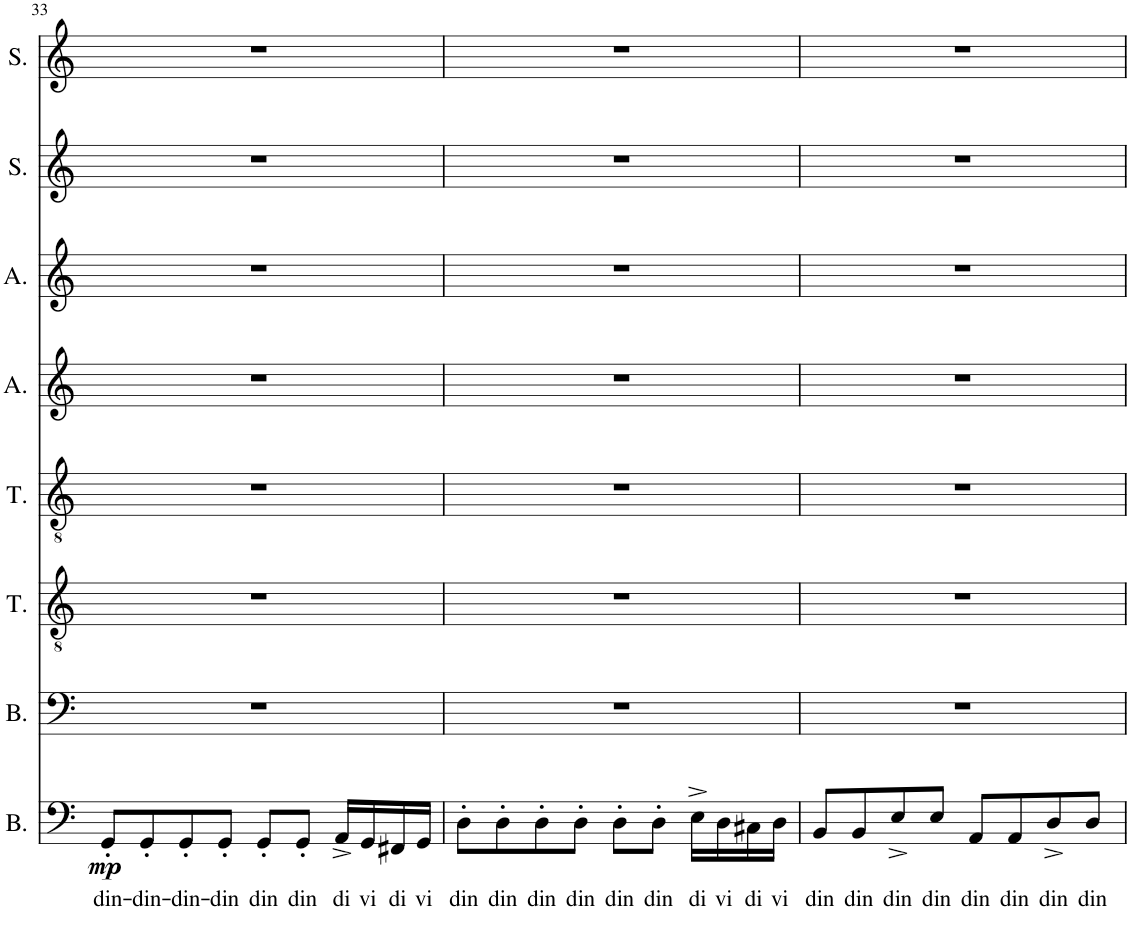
**kern	**text	**dynam	**kern	**kern	**kern	**kern	**kern	**kern	**kern
*part8	*part8	*part8	*part7	*part6	*part5	*part4	*part3	*part2	*part1
*staff8	*staff8	*staff8	*staff7	*staff6	*staff5	*staff4	*staff3	*staff2	*staff1
*I"Bass	*	*	*I"Bass	*I"Tenor	*I"Tenor	*I"Alto	*I"Alto	*I"Soprano	*I"Soprano
*I'B.	*	*	*I'B.	*I'T.	*I'T.	*I'A.	*I'A.	*I'S.	*I'S.
!!LO:PB:g=z
*clefF4	*	*	*clefF4	*clefGv2	*clefGv2	*clefG2	*clefG2	*clefG2	*clefG2
*k[]	*	*	*k[]	*k[]	*k[]	*k[]	*k[]	*k[]	*k[]
*M4/4	*	*	*M4/4	*M4/4	*M4/4	*M4/4	*M4/4	*M4/4	*M4/4
=33	=33	=33	=33	=33	=33	=33	=33	=33	=33
!	!LO:LY:b	!LO:DY:b	!	!	!	!	!	!	!
8GG'/L	din-	mp	1r	1r	1r	1r	1r	1r	1r
!	!LO:LY:b	!	!	!	!	!	!	!	!
8GG'/	-din-	.	.	.	.	.	.	.	.
!	!LO:LY:b	!	!	!	!	!	!	!	!
8GG'/	-din-	.	.	.	.	.	.	.	.
!	!LO:LY:b	!	!	!	!	!	!	!	!
8GG'/J	-din	.	.	.	.	.	.	.	.
!	!LO:LY:b	!	!	!	!	!	!	!	!
8GG'/L	din	.	.	.	.	.	.	.	.
!	!LO:LY:b	!	!	!	!	!	!	!	!
8GG'/J	din	.	.	.	.	.	.	.	.
!	!LO:LY:b	!	!	!	!	!	!	!	!
16AA^/LL	di	.	.	.	.	.	.	.	.
!	!LO:LY:b	!	!	!	!	!	!	!	!
16GG/	vi	.	.	.	.	.	.	.	.
!	!LO:LY:b	!	!	!	!	!	!	!	!
16FF#X/	di	.	.	.	.	.	.	.	.
!	!LO:LY:b	!	!	!	!	!	!	!	!
16GG/JJ	vi	.	.	.	.	.	.	.	.
=34	=34	=34	=34	=34	=34	=34	=34	=34	=34
!	!LO:LY:b	!	!	!	!	!	!	!	!
8D'\L	din	.	1r	1r	1r	1r	1r	1r	1r
!	!LO:LY:b	!	!	!	!	!	!	!	!
8D'\	din	.	.	.	.	.	.	.	.
!	!LO:LY:b	!	!	!	!	!	!	!	!
8D'\	din	.	.	.	.	.	.	.	.
!	!LO:LY:b	!	!	!	!	!	!	!	!
8D'\J	din	.	.	.	.	.	.	.	.
!	!LO:LY:b	!	!	!	!	!	!	!	!
8D'\L	din	.	.	.	.	.	.	.	.
!	!LO:LY:b	!	!	!	!	!	!	!	!
8D'\J	din	.	.	.	.	.	.	.	.
!	!LO:LY:b	!	!	!	!	!	!	!	!
16E^\LL	di	.	.	.	.	.	.	.	.
!	!LO:LY:b	!	!	!	!	!	!	!	!
16D\	vi	.	.	.	.	.	.	.	.
!	!LO:LY:b	!	!	!	!	!	!	!	!
16C#X\	di	.	.	.	.	.	.	.	.
!	!LO:LY:b	!	!	!	!	!	!	!	!
16D\JJ	vi	.	.	.	.	.	.	.	.
=35	=35	=35	=35	=35	=35	=35	=35	=35	=35
!	!LO:LY:b	!	!	!	!	!	!	!	!
8BB/L	din	.	1r	1r	1r	1r	1r	1r	1r
!	!LO:LY:b	!	!	!	!	!	!	!	!
8BB/	din	.	.	.	.	.	.	.	.
!	!LO:LY:b	!	!	!	!	!	!	!	!
8E^/	din	.	.	.	.	.	.	.	.
!	!LO:LY:b	!	!	!	!	!	!	!	!
8E/J	din	.	.	.	.	.	.	.	.
!	!LO:LY:b	!	!	!	!	!	!	!	!
8AA/L	din	.	.	.	.	.	.	.	.
!	!LO:LY:b	!	!	!	!	!	!	!	!
8AA/	din	.	.	.	.	.	.	.	.
!	!LO:LY:b	!	!	!	!	!	!	!	!
8D^/	din	.	.	.	.	.	.	.	.
!	!LO:LY:b	!	!	!	!	!	!	!	!
8D/J	din	.	.	.	.	.	.	.	.
=	=	=	=	=	=	=	=	=	=
*-	*-	*-	*-	*-	*-	*-	*-	*-	*-
